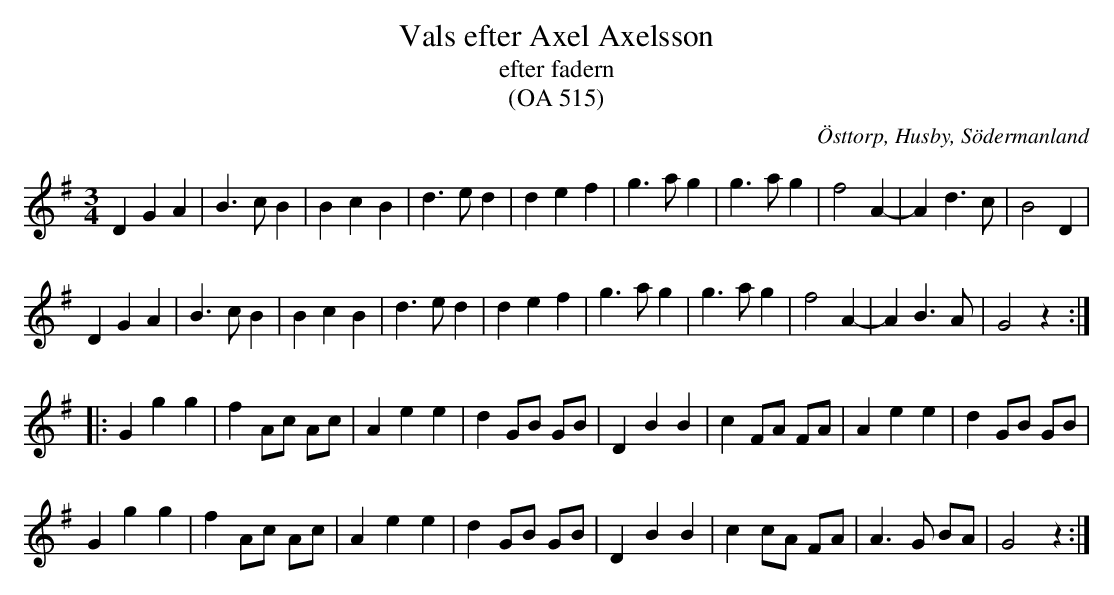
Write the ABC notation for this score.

X:1
T:Vals efter Axel Axelsson
T:efter fadern
T:(OA 515)
O:Östtorp, Husby, Södermanland
M:3/4
L:1/4
Q:140
K:G
D G A | B3/2 c/ B | B c B | d3/2 e/ d |  d e f | g3/2 a/ g | g3/2 a/ g | f2 A- |  A d3/2 c/ | B2 D |
D G A | B3/2 c/ B |  B c B | d3/2 e/ d | d e f | g3/2 a/ g |  g3/2 a/ g | f2 A- | A B3/2 A/ | G2 z ::
G g g | f A/c/ A/c/ | A e e | d G/B/ G/B/ |  D B B | c F/A/ F/A/ | A e e | d G/B/ G/B/ |
G g g | f A/c/ A/c/ | A e e | d G/B/ G/B/ |  D B B | c c/A/ F/A/ | A3/2 G/ B/A/ | G2 z :|
